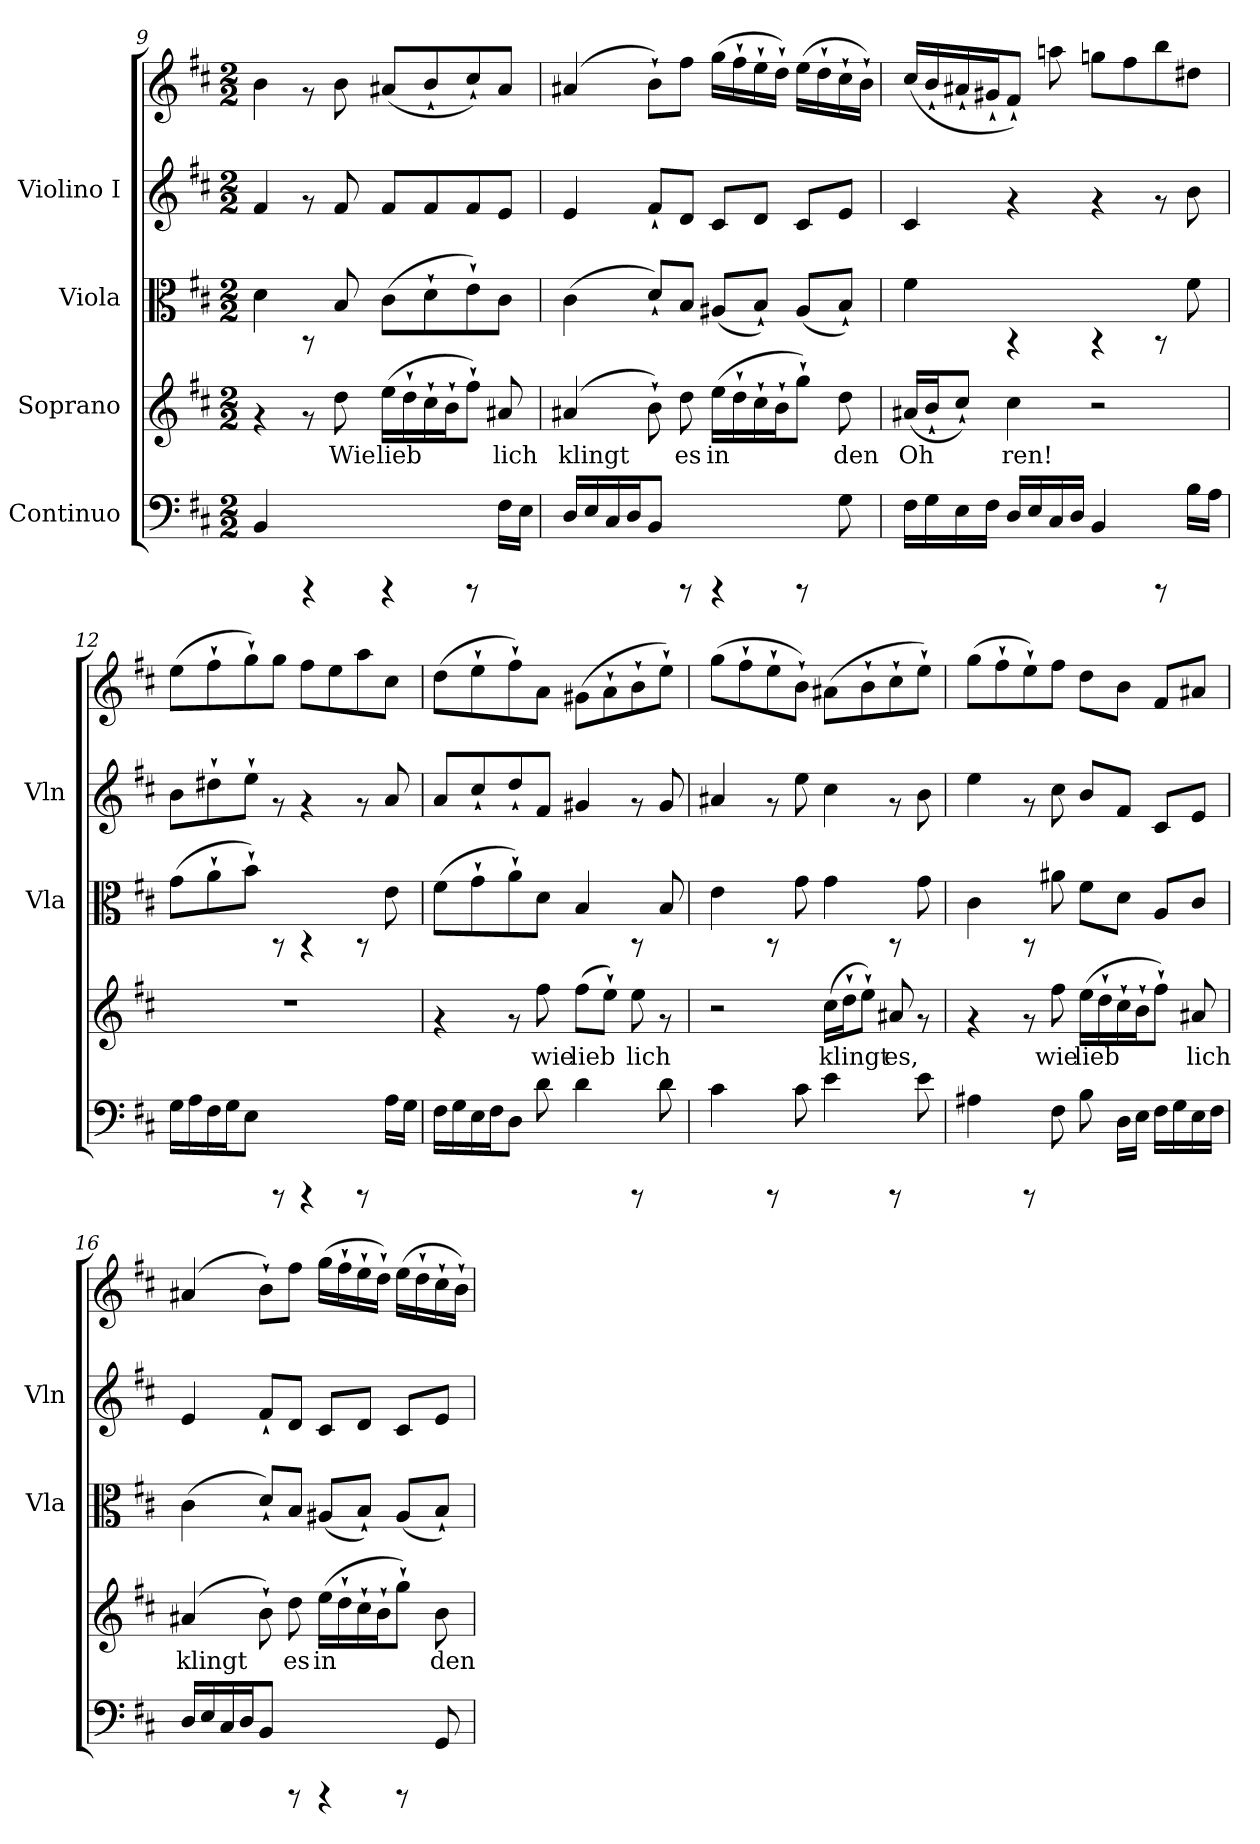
**kern	**kern	**text	**kern	**kern	**kern
*part4	*part3	*part3	*part2	*part1	*part1
*staff5	*staff4	*staff4	*staff3	*staff2	*staff1
*I"Continuo	*I"Soprano	*	*I"Viola	*I"Violino I	*
*	*	*	*I'Vla	*I'Vln	*
*clefF4	*clefG2	*	*clefC3	*clefG2	*clefG2
*k[f#c#]	*k[f#c#]	*	*k[f#c#]	*k[f#c#]	*k[f#c#]
*D:	*D:	*	*D:	*D:	*D:
*M2/2	*M2/2	*	*M2/2	*M2/2	*M2/2
=9	=9	=9	=9	=9	=9
4BB/	4rf	.	4d\	4f#/	4b\
4rCCC	8rf	.	8rAA	8rf	8rf
!	!	!LO:LY:b:cj	!	!	!
.	8dd\	Wie	8B/	8f#/	8b\
!	!	!LO:LY:b:cj	!	!	!
4rCCC	(>16ee\L	lieb-	(>8c#\L	8f#/L	(>8a#X/L
!	!	!LO:LY:b:cj	!	!	!
.	16dd`>\	-	.	.	.
!	!	!LO:LY:b:cj	!	!	!
.	16cc#`>\	.	8d`>\	8f#/	8b`</
!	!	!LO:LY:b:cj	!	!	!
.	16b`>\	.	.	.	.
!	!	!LO:LY:b:cj	!	!	!
8rCCC	8ff#`>\J)	.	8e`>\)	8f#/	8cc#`</)
!	!	!LO:LY:b:cj	!	!	!
16F#\L	8a#X/	lich	8c#\J	8e/J	8a#/J
16E\J	.	.	.	.	.
=10	=10	=10	=10	=10	=10
!	!	!LO:LY:b:cj	!	!	!
16D/L	(>4a#X/	klingt	(>4c#\	4e/	(>4a#X/
16E/	.	.	.	.	.
16C#/	.	.	.	.	.
16D/	.	.	.	.	.
!	!	!LO:LY:b:cj	!	!	!
8BB/J	8b`>\)	.	8d`</L)	8f#`</L	8b`>\L)
!	!	!LO:LY:b:cj	!	!	!
8rCCC	8dd\	es	8B/J	8d/J	8ff#\J
!	!	!LO:LY:b:cj	!	!	!
4rCCC	(>16ee\L	in	(>8A#X/L	8c#/L	(>16gg\L
!	!	!LO:LY:b:cj	!	!	!
.	16dd`>\	.	.	.	16ff#`>\
!	!	!LO:LY:b:cj	!	!	!
.	16cc#`>\	.	8B`</J)	8d/J	16ee`>\
!	!	!LO:LY:b:cj	!	!	!
.	16b`>\	.	.	.	16dd`>\J)
!	!	!LO:LY:b:cj	!	!	!
8rCCC	8gg`>\J)	.	(>8A#/L	8c#/L	(>16ee\L
.	.	.	.	.	16dd`>\
!	!	!LO:LY:b:cj	!	!	!
8G\	8dd\	den	8B`</J)	8e/J	16cc#`>\
.	.	.	.	.	16b`>\J)
!!LO:LB:g=z
=11	=11	=11	=11	=11	=11
!	!	!LO:LY:b:cj	!	!	!
16F#\L	(>16a#X/L	Oh-	4f#\	4c#/	(>16cc#/L
!	!	!LO:LY:b:cj	!	!	!
16G\	16b`</	-	.	.	16b`</
!	!	!LO:LY:b:cj	!	!	!
16E\	8cc#`</J)	.	.	.	16a#X`</
16F#\J	.	.	.	.	16g#X`</
!	!	!LO:LY:b:cj	!	!	!
16D/L	4cc#\	ren!	4rAA	4rf	8f#`</J)
16E/	.	.	.	.	.
16C#/	.	.	.	.	8aan\
16D/J	.	.	.	.	.
4BB/	2r	.	4rAA	4rf	8ggn\L
.	.	.	.	.	8ff#\
8rCCC	.	.	8rAA	8rf	8bb\
16B\L	.	.	8f#\	8b\	8dd#X\J
16A\J	.	.	.	.	.
=12	=12	=12	=12	=12	=12
16G\L	1r	.	(>8g\L	8b\L	(>8ee\L
16A\	.	.	.	.	.
16F#\	.	.	8a`>\	8dd#X`>\	8ff#`>\
16G\	.	.	.	.	.
8E\J	.	.	8b`>\J)	8ee`>\J	8gg`>\)
8rCCC	.	.	8rAA	8rf	8gg\J
4rCCC	.	.	4rAA	4rf	8ff#\L
.	.	.	.	.	8ee\
8rCCC	.	.	8rAA	8rf	8aa\
16A\L	.	.	8e\	8a/	8cc#\J
16G\J	.	.	.	.	.
=13	=13	=13	=13	=13	=13
16F#\L	4rf	.	(>8f#\L	8a/L	(>8dd\L
16G\	.	.	.	.	.
16E\	.	.	8g`>\	8cc#`</	8ee`>\
16F#\	.	.	.	.	.
8D\J	8rf	.	8a`>\)	8dd`</	8ff#`>\)
!	!	!LO:LY:b:cj	!	!	!
8d\	8ff#\	wie	8d\J	8f#/J	8a\J
!	!	!LO:LY:b:cj	!	!	!
4d\	(>8ff#\L	lieb-	4B/	4g#X/	(>8g#X\L
!	!	!LO:LY:b:cj	!	!	!
.	8ee`>\J)	-	.	.	8a`>\
!	!	!LO:LY:b:cj	!	!	!
8rCCC	8ee\	lich	8rAA	8rf	8b`>\
8d\	8rf	.	8B/	8g#/	8ee`>\J)
!!LO:PB:g=z
=14	=14	=14	=14	=14	=14
4c#\	2r	.	4e\	4a#X/	(>8gg\L
.	.	.	.	.	8ff#`>\
8rCCC	.	.	8rAA	8rf	8ee`>\
8c#\	.	.	8g\	8ee\	8b`>\J)
!	!	!LO:LY:b:cj	!	!	!
4e\	(>16cc#\L	klingt	4g\	4cc#\	(>8a#X\L
!	!	!LO:LY:b:cj	!	!	!
.	16dd`>\	.	.	.	.
!	!	!LO:LY:b:cj	!	!	!
.	8ee`>\J)	.	.	.	8b`>\
!	!	!LO:LY:b:cj	!	!	!
8rCCC	8a#X/	es,	8rAA	8rf	8cc#`>\
8e\	8rf	.	8g\	8b\	8ee`>\J)
=15	=15	=15	=15	=15	=15
4A#X\	4rf	.	4c#\	4ee\	(>8gg\L
.	.	.	.	.	8ff#`>\
8rCCC	8rf	.	8rAA	8rf	8ee`>\)
!	!	!LO:LY:b:cj	!	!	!
8F#\	8ff#\	wie	8a#X\	8cc#\	8ff#\J
!	!	!LO:LY:b:cj	!	!	!
8B\	(>16ee\L	lieb-	8f#\L	8b/L	8dd\L
!	!	!LO:LY:b:cj	!	!	!
.	16dd`>\	-	.	.	.
!	!	!LO:LY:b:cj	!	!	!
16D\L	16cc#`>\	.	8d\J	8f#/J	8b\J
!	!	!LO:LY:b:cj	!	!	!
16E\J	16b`>\	.	.	.	.
!	!	!LO:LY:b:cj	!	!	!
16F#\L	8ff#`>\J)	.	8A/L	8c#/L	8f#/L
16G\	.	.	.	.	.
!	!	!LO:LY:b:cj	!	!	!
16E\	8a#X/	lich	8c#/J	8e/J	8a#X/J
16F#\J	.	.	.	.	.
=16	=16	=16	=16	=16	=16
!	!	!LO:LY:b:cj	!	!	!
16D/L	(>4a#X/	klingt	(>4c#\	4e/	(>4a#X/
16E/	.	.	.	.	.
16C#/	.	.	.	.	.
16D/	.	.	.	.	.
!	!	!LO:LY:b:cj	!	!	!
8BB/J	8b`>\)	.	8d`</L)	8f#`</L	8b`>\L)
!	!	!LO:LY:b:cj	!	!	!
8rCCC	8dd\	es	8B/J	8d/J	8ff#\J
!	!	!LO:LY:b:cj	!	!	!
4rCCC	(>16ee\L	in	(>8A#X/L	8c#/L	(>16gg\L
!	!	!LO:LY:b:cj	!	!	!
.	16dd`>\	.	.	.	16ff#`>\
!	!	!LO:LY:b:cj	!	!	!
.	16cc#`>\	.	8B`</J)	8d/J	16ee`>\
!	!	!LO:LY:b:cj	!	!	!
.	16b`>\	.	.	.	16dd`>\J)
!	!	!LO:LY:b:cj	!	!	!
8rCCC	8gg`>\J)	.	(>8A#/L	8c#/L	(>16ee\L
.	.	.	.	.	16dd`>\
!	!	!LO:LY:b:cj	!	!	!
8GG/	8b\	den	8B`</J)	8e/J	16cc#`>\
.	.	.	.	.	16b`>\J)
=	=	=	=	=	=
*-	*-	*-	*-	*-	*-
